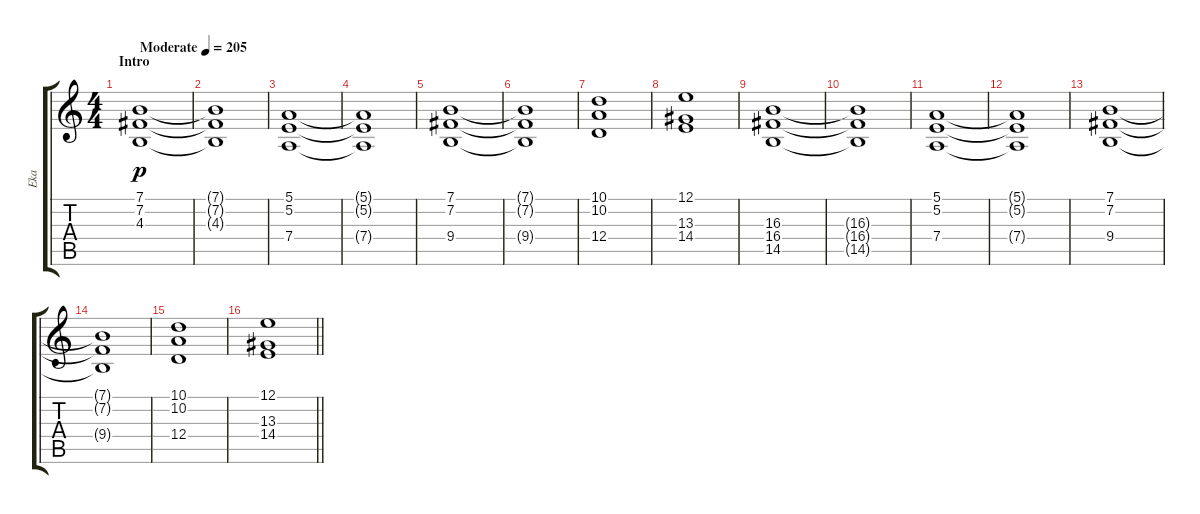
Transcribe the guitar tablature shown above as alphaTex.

\track ("Eka" "Eka") {instrument pad4choir}
\staff {score tabs}
\tuning (E4 B3 G3 D3 A2 E2) {hide}
\ts (4 4)
\section ("" "Intro")
\tempo (205 "Moderate")
\clef g2
\ks c
(7.1 7.2 4.3).1{dy p instrument pad4choir} |
(7.1{t} 7.2{t} 4.3{t}).1 |
(5.1 5.2 7.4).1 |
(5.1{t} 5.2{t} 7.4{t}).1 |
(7.1 7.2 9.4).1 |
(7.1{t} 7.2{t} 9.4{t}).1 |
(10.1 10.2 12.4).1 |
(12.1 13.3 14.4).1 |
(16.3 16.4 14.5).1 |
(16.3{t} 16.4{t} 14.5{t}).1 |
(5.1 5.2 7.4).1 |
(5.1{t} 5.2{t} 7.4{t}).1 |
(7.1 7.2 9.4).1 |
(7.1{t} 7.2{t} 9.4{t}).1 |
(10.1 10.2 12.4).1 |
\barLineRight lightlight
(12.1 13.3 14.4).1
